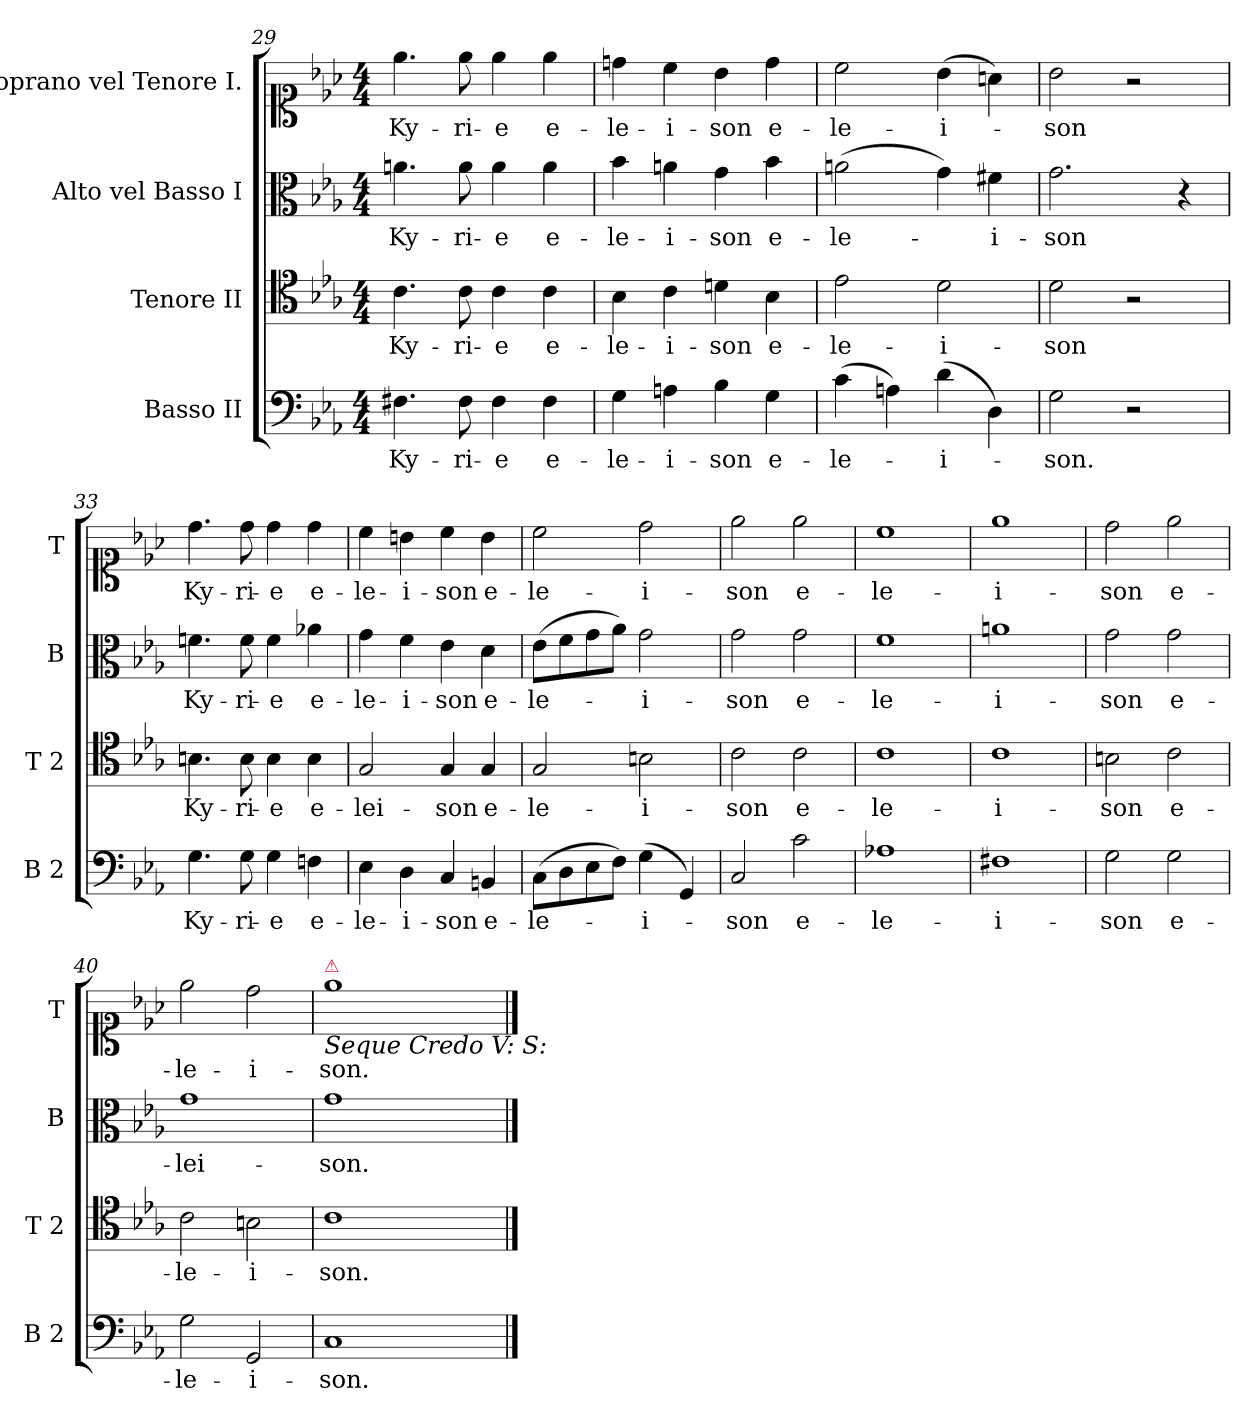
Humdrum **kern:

**kern	**text	**kern	**text	**kern	**text	**kern	**text
*part4	*part4	*part3	*part3	*part2	*part2	*part1	*part1
*staff4	*staff4	*staff3	*staff3	*staff2	*staff2	*staff1	*staff1
*I"Basso II	*	*I"Tenore II	*	*I"Alto vel Basso I	*	*I"Soprano vel Tenore I.	*
*I'B 2	*	*I'T 2	*	*I'B	*	*I'T	*
*clefF4	*	*clefC4	*	*clefC3	*	*clefC1	*
*k[b-e-a-]	*	*k[b-e-a-]	*	*k[b-e-a-]	*	*k[b-e-a-]	*
*M4/4	*	*M4/4	*	*M4/4	*	*M4/4	*
=29	=29	=29	=29	=29	=29	=29	=29
4.F#X\	Ky-	4.c\	Ky-	4.an\	Ky-	4.ee-\	Ky-
8F#\	-ri-	8c\	-ri-	8a\	-ri-	8ee-\	-ri-
4F#\	-e	4c\	-e	4a\	-e	4ee-\	-e
4F#\	e-	4c\	e-	4a\	e-	4ee-\	e-
=30	=30	=30	=30	=30	=30	=30	=30
4G\	-le-	4B-\	-le-	4b-\	-le-	4ddn\	-le-
4An\	-i-	4c\	-i-	4an\	-i-	4cc\	-i-
4B-\	-son	4dn\	-son	4g\	-son	4b-\	-son
4G\	e-	4B-\	e-	4b-\	e-	4dd\	e-
=31	=31	=31	=31	=31	=31	=31	=31
(>4c\	-le-	2e-\	-le-	(>2an\	-le-	2cc\	-le-
4An\)	.	.	.	.	.	.	.
(>4d\	-i-	2d\	-i-	4g\)	.	(>4b-\	-i-
4D\)	.	.	.	4f#X\	-i-	4an\)	.
=32	=32	=32	=32	=32	=32	=32	=32
2G\	-son.	2d\	-son	2.g\	-son	2b-\	-son
2r	.	2r	.	.	.	2r	.
.	.	.	.	4r	.	.	.
=33	=33	=33	=33	=33	=33	=33	=33
4.G\	Ky-	4.Bn\	Ky-	4.fn\	Ky-	4.dd\	Ky-
8G\	-ri-	8B\	-ri-	8f\	-ri-	8dd\	-ri-
4G\	-e	4B\	-e	4f\	-e	4dd\	-e
4Fn\	e-	4B\	e-	4a-X\	e-	4dd\	e-
=34	=34	=34	=34	=34	=34	=34	=34
4E-\	-le-	2G/	-lei-	4g\	-le-	4cc\	-le-
4D\	-i-	.	.	4f\	-i-	4bn\	-i-
4C/	-son	4G/	-son	4e-\	-son	4cc\	-son
4BBn/	e-	4G/	e-	4d\	e-	4b\	e-
=35	=35	=35	=35	=35	=35	=35	=35
(>8C\L	-le-	2G/	-le-	(>8e-\L	-le-	2cc\	-le-
8D\	.	.	.	8f\	.	.	.
8E-\	.	.	.	8g\	.	.	.
8F\J)	.	.	.	8a-\J)	.	.	.
(>4G\	-i-	2Bn\	-i-	2g\	-i-	2dd\	-i-
4GG/)	.	.	.	.	.	.	.
=36	=36	=36	=36	=36	=36	=36	=36
2C/	-son	2c\	-son	2g\	-son	2ee-\	-son
2c\	e-	2c\	e-	2g\	e-	2ee-\	e-
=37	=37	=37	=37	=37	=37	=37	=37
1A-X	-le-	1c	-le-	1f	-le-	1cc	-le-
=38	=38	=38	=38	=38	=38	=38	=38
1F#X	-i-	1c	-i-	1an	-i-	1ee-	-i-
=39	=39	=39	=39	=39	=39	=39	=39
2G\	-son	2Bn\	-son	2g\	-son	2dd\	-son
2G\	e-	2c\	e-	2g\	e-	2ee-\	e-
=40	=40	=40	=40	=40	=40	=40	=40
2G\	-le-	2c\	-le-	1g	-lei-	2ee-\	-le-
2GG/	-i-	2Bn\	-i-	.	.	2dd\	-i-
=41	=41	=41	=41	=41	=41	=41	=41
!	!	!	!	!	!	!LO:TX:a:color=crimson:t=⚠	!
!	!	!	!	!	!	!LO:TX:b:i:t=Seque Credo V&colon; S&colon;	!
1C	-son.	1c	-son.	1g	-son.	1ee-	-son.
==	==	==	==	==	==	==	==
*-	*-	*-	*-	*-	*-	*-	*-
